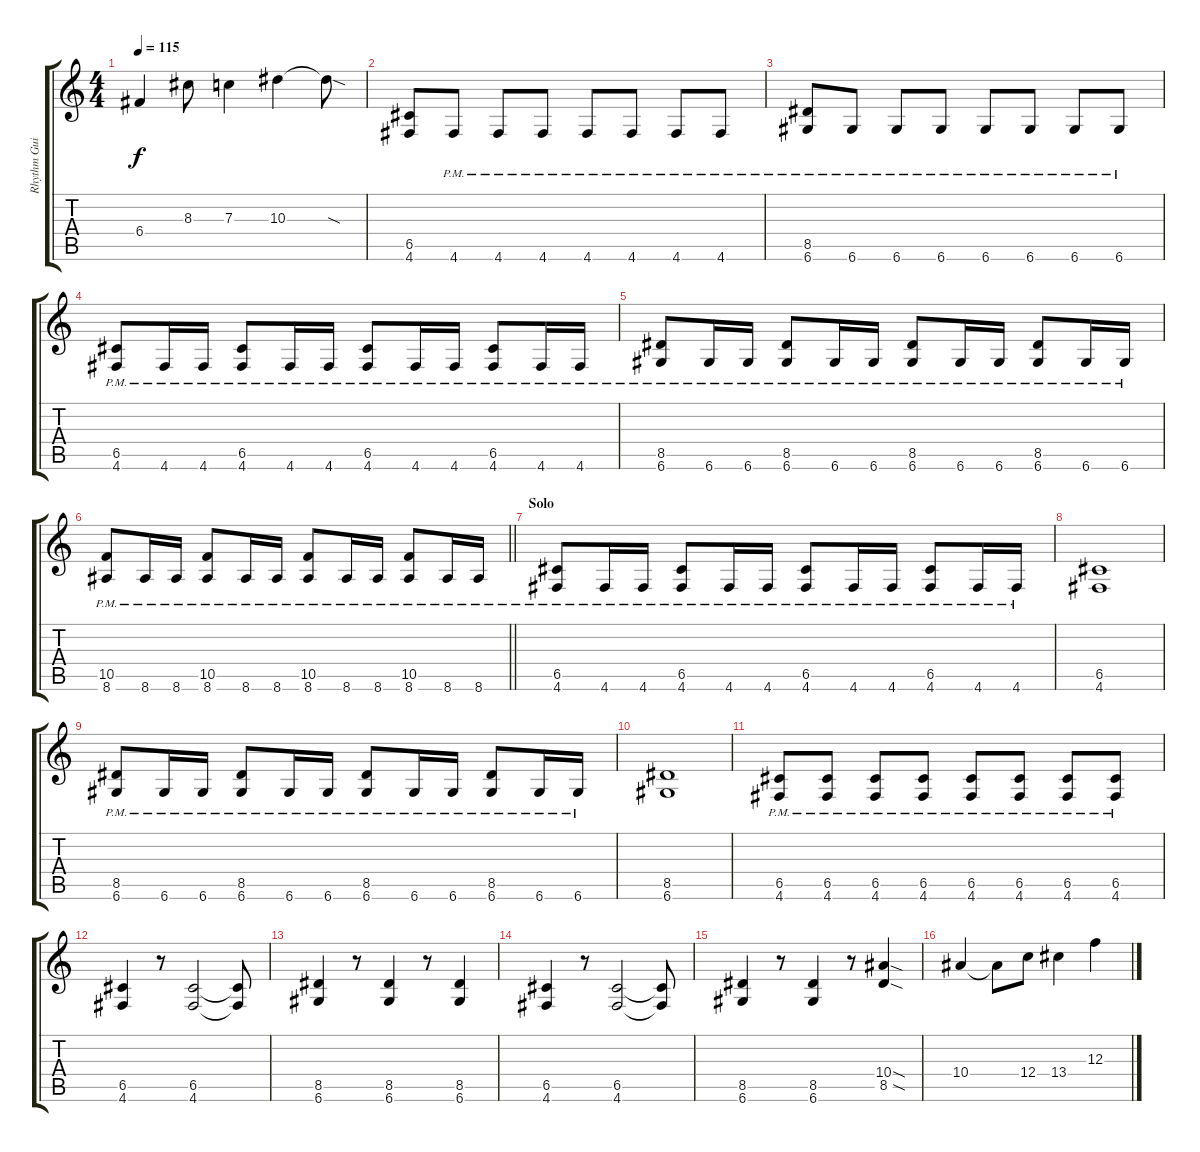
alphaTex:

\track ("Rhythm Guitar" "Rhythm Gui") {instrument distortionguitar}
\staff {score tabs}
\tuning (D4 A3 F3 C3 G2 D2) {hide}
\ts (4 4)
\tempo 115
\clef g2
\ks c
6.4.4{dy f} 8.3.8 7.3.4 10.3.4 10.3{sod t}.8 |
(6.5 4.6).8 4.6{pm}.8 4.6{pm}.8 4.6{pm}.8 4.6{pm}.8 4.6{pm}.8 4.6{pm}.8 4.6{pm}.8 |
(8.5{pm} 6.6{pm}).8 6.6{pm}.8 6.6{pm}.8 6.6{pm}.8 6.6{pm}.8 6.6{pm}.8 6.6{pm}.8 6.6{pm}.8 |
(6.5{pm} 4.6{pm}).8 4.6{pm}.16 4.6{pm}.16 (6.5{pm} 4.6{pm}).8 4.6{pm}.16 4.6{pm}.16 (6.5{pm} 4.6{pm}).8 4.6{pm}.16 4.6{pm}.16 (6.5{pm} 4.6{pm}).8 4.6{pm}.16 4.6{pm}.16 |
(8.5{pm} 6.6{pm}).8 6.6{pm}.16 6.6{pm}.16 (8.5{pm} 6.6{pm}).8 6.6{pm}.16 6.6{pm}.16 (8.5{pm} 6.6{pm}).8 6.6{pm}.16 6.6{pm}.16 (8.5{pm} 6.6{pm}).8 6.6{pm}.16 6.6{pm}.16 |
\barLineRight lightlight
(10.5{pm} 8.6{pm}).8 8.6{pm}.16 8.6{pm}.16 (10.5{pm} 8.6{pm}).8 8.6{pm}.16 8.6{pm}.16 (10.5{pm} 8.6{pm}).8 8.6{pm}.16 8.6{pm}.16 (10.5{pm} 8.6{pm}).8 8.6{pm}.16 8.6{pm}.16 |
\section ("" "Solo")
(6.5{pm} 4.6{pm}).8 4.6{pm}.16 4.6{pm}.16 (6.5{pm} 4.6{pm}).8 4.6{pm}.16 4.6{pm}.16 (6.5{pm} 4.6{pm}).8 4.6{pm}.16 4.6{pm}.16 (6.5{pm} 4.6{pm}).8 4.6{pm}.16 4.6{pm}.16 |
(6.5 4.6).1 |
(8.5{pm} 6.6{pm}).8 6.6{pm}.16 6.6{pm}.16 (8.5{pm} 6.6{pm}).8 6.6{pm}.16 6.6{pm}.16 (8.5{pm} 6.6{pm}).8 6.6{pm}.16 6.6{pm}.16 (8.5{pm} 6.6{pm}).8 6.6{pm}.16 6.6{pm}.16 |
(8.5 6.6).1 |
(6.5{pm} 4.6{pm}).8 (6.5{pm} 4.6{pm}).8 (6.5{pm} 4.6{pm}).8 (6.5{pm} 4.6{pm}).8 (6.5{pm} 4.6{pm}).8 (6.5{pm} 4.6{pm}).8 (6.5{pm} 4.6{pm}).8 (6.5{pm} 4.6{pm}).8 |
(6.5 4.6).4 r.8 (6.5 4.6).2 (6.5{t} 4.6{t}).8 |
(8.5 6.6).4 r.8 (8.5 6.6).4 r.8 (8.5 6.6).4 |
(6.5 4.6).4 r.8 (6.5 4.6).2 (6.5{t} 4.6{t}).8 |
(8.5 6.6).4 r.8 (8.5 6.6).4 r.8 (10.4{sod} 8.5{sod}).4 |
10.4.4 10.4{t}.8 12.4.8 13.4.4 12.3.4
